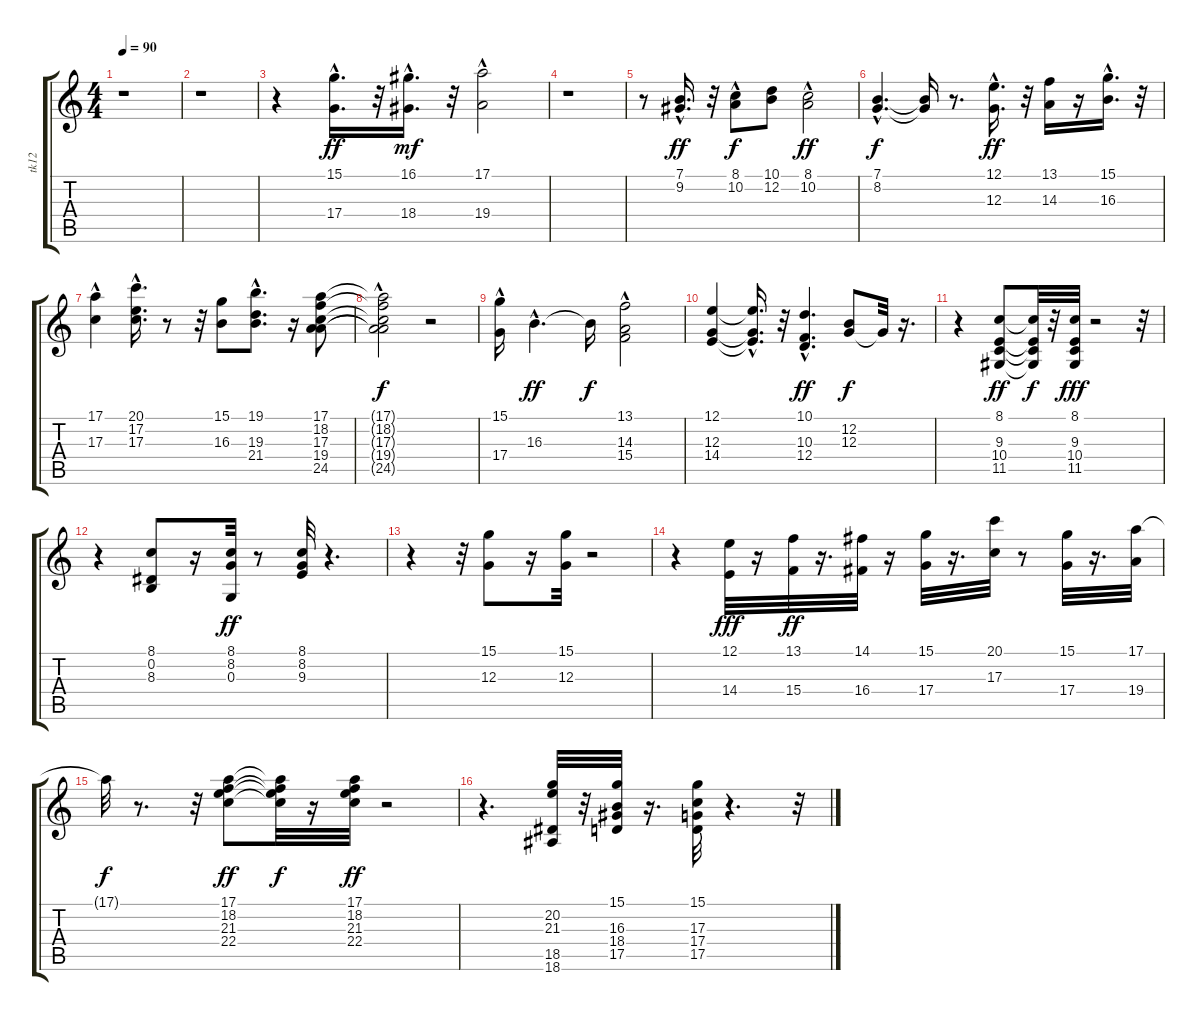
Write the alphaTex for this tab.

\track ("tk12" "tk12") {instrument trumpet}
\staff {score tabs}
\tuning (E4 B3 G3 D3 A2 E2) {hide}
\ts (4 4)
\tempo 90
\clef g2
\ks c
r.1{dy f} |
r.1 |
r.4 (15.1{hac} 17.4).16{d dy ff} r.32 (16.1{hac} 18.4{hac}).16{d dy mf} r.32 (17.1 19.4{hac}).2 |
r.1 |
r.8 (7.1{hac} 9.2{hac}).16{d dy ff} r.32 (8.1{hac} 10.2).8{dy f} (10.1 12.2).8 (8.1 10.2{hac}).2{dy ff} |
(7.1{hac} 8.2{hac}).4{d dy f} (7.1{t} 8.2{t}).16 r.8{d} (12.1{hac} 12.3{hac}).16{d dy ff} r.32 (13.1 14.3).16 r.16 (15.1{hac} 16.3).16{d} r.32 |
(17.1{hac} 17.3).4 (20.1{hac} 17.2 17.3).16{d} r.8 r.32 (15.1 16.3).8 (19.1 19.3 21.4{hac}).8{d} r.16 (17.1 18.2 17.3 19.4 24.5).8 |
(17.1{hac t} 18.2{hac t} 17.3{t} 19.4{hac t} 24.5{hac t}).2{dy f} r.2 |
(15.1 17.4{hac}).16 16.3{hac}.4{d dy ff} 16.3{t}.16{dy f} (13.1 14.3{hac} 15.4{hac}).2 |
(12.1 12.3 14.4).4 (12.1{hac t} 12.3{t} 14.4{t}).16{d} r.32 (10.1 10.3 12.4{hac}).4{d dy ff} (12.2 12.3).8{dy f} 12.3{t}.32 r.16{d} |
r.4 (8.1 9.3 10.4 11.5).8{dy ff} (8.1{t} 9.3{t} 10.4{t} 11.5{t}).32{dy f} r.32 (8.1 9.3 10.4 11.5).32{dy fff} r.2 r.32 |
r.4 (8.1 0.2 8.3).8 r.16 (8.1 8.2 0.3).32{dy ff} r.8 (8.1 8.2 9.3).32 r.4{d} |
r.4 r.32 (15.1 12.3).8 r.16 (15.1 12.3).32 r.2 |
r.4 (12.1 14.4).32{dy fff} r.16 (13.1 15.4).32{dy ff} r.16{d} (14.1 16.4).32 r.16 (15.1 17.4).32 r.16{d} (20.1 17.3).32 r.8 (15.1 17.4).32 r.16{d} (17.1 19.4).32 |
17.1{t}.32{dy f} r.8{d} r.32 (17.1 18.2 21.3 22.4).8{dy ff} (17.1{t} 18.2{t} 21.3{t} 22.4{t}).32{dy f} r.16 (17.1 18.2 21.3 22.4).32{dy ff} r.2 |
r.4{d} (20.2 21.3 18.5 18.6).32 r.32 (15.1 16.3 18.4 17.5).32 r.16{d} (15.1 17.3 17.4 17.5).32 r.4{d} r.32
